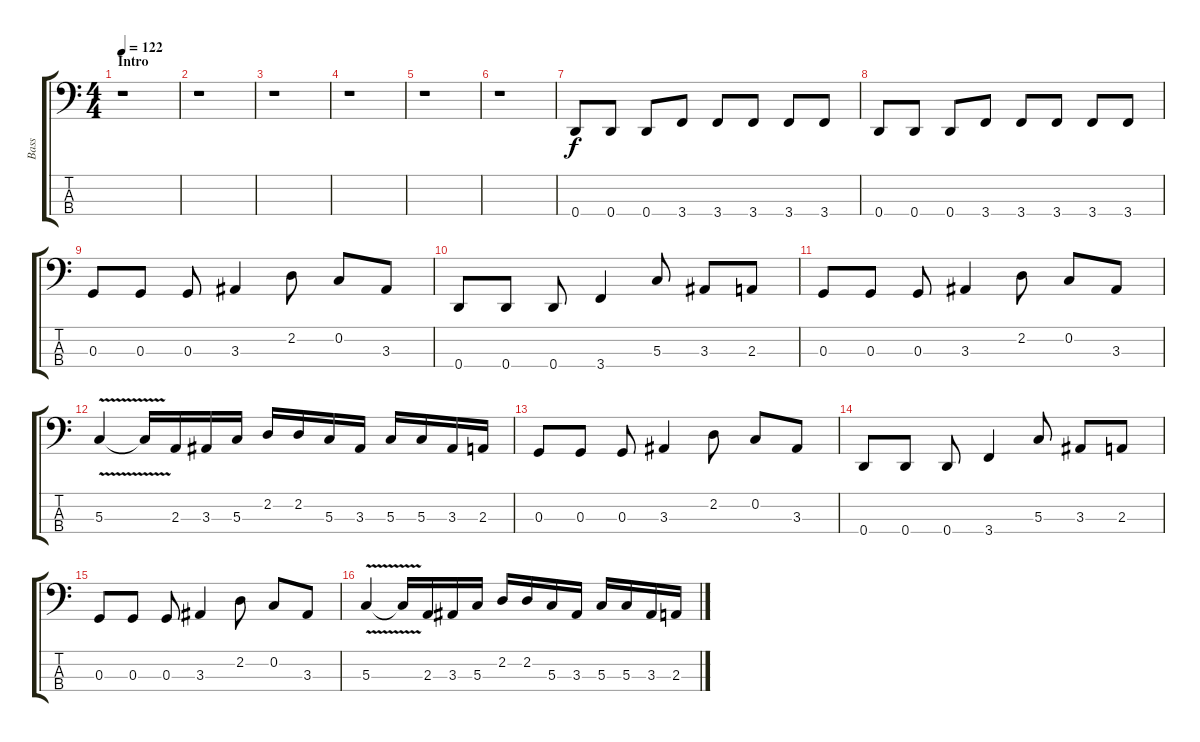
\track ("Bass" "Bass") {instrument electricbassfinger}
\staff {score tabs}
\tuning (F2 C2 G1 D1) {hide}
\ts (4 4)
\section ("" "Intro")
\tempo 122
\clef f4
\ks c
r.1{dy f instrument electricbassfinger} |
r.1 |
r.1 |
r.1 |
r.1 |
r.1 |
0.4.8 0.4.8 0.4.8 3.4.8 3.4.8 3.4.8 3.4.8 3.4.8 |
0.4.8 0.4.8 0.4.8 3.4.8 3.4.8 3.4.8 3.4.8 3.4.8 |
0.3.8 0.3.8 0.3.8 3.3.4 2.2.8 0.2.8 3.3.8 |
0.4.8 0.4.8 0.4.8 3.4.4 5.3.8 3.3.8 2.3.8 |
0.3.8 0.3.8 0.3.8 3.3.4 2.2.8 0.2.8 3.3.8 |
5.3{v}.4 5.3{t}.16 2.3.16 3.3.16 5.3.16 2.2.16 2.2.16 5.3.16 3.3.16 5.3.16 5.3.16 3.3.16 2.3.16 |
0.3.8 0.3.8 0.3.8 3.3.4 2.2.8 0.2.8 3.3.8 |
0.4.8 0.4.8 0.4.8 3.4.4 5.3.8 3.3.8 2.3.8 |
0.3.8 0.3.8 0.3.8 3.3.4 2.2.8 0.2.8 3.3.8 |
5.3{v}.4 5.3{t}.16 2.3.16 3.3.16 5.3.16 2.2.16 2.2.16 5.3.16 3.3.16 5.3.16 5.3.16 3.3.16 2.3.16
